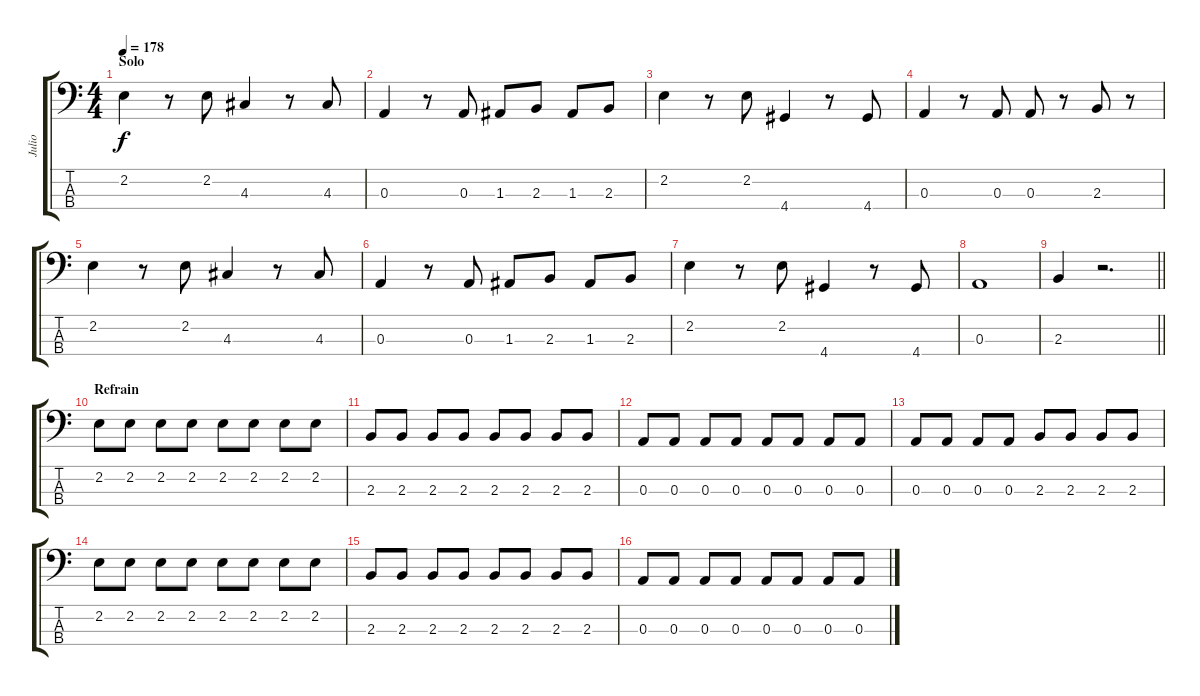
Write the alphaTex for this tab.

\track ("Julio" "Julio") {instrument electricbassfinger}
\staff {score tabs}
\tuning (G2 D2 A1 E1) {hide}
\ts (4 4)
\section ("" "Solo")
\tempo 178
\clef f4
\ks c
2.2.4{dy f} r.8 2.2.8 4.3.4 r.8 4.3.8 |
0.3.4 r.8 0.3.8 1.3.8 2.3.8 1.3.8 2.3.8 |
2.2.4 r.8 2.2.8 4.4.4 r.8 4.4.8 |
0.3.4 r.8 0.3.8 0.3.8 r.8 2.3.8 r.8 |
2.2.4 r.8 2.2.8 4.3.4 r.8 4.3.8 |
0.3.4 r.8 0.3.8 1.3.8 2.3.8 1.3.8 2.3.8 |
2.2.4 r.8 2.2.8 4.4.4 r.8 4.4.8 |
0.3.1 |
\barLineRight lightlight
2.3.4 r.2{d} |
\section ("" "Refrain")
2.2.8 2.2.8 2.2.8 2.2.8 2.2.8 2.2.8 2.2.8 2.2.8 |
2.3.8 2.3.8 2.3.8 2.3.8 2.3.8 2.3.8 2.3.8 2.3.8 |
0.3.8 0.3.8 0.3.8 0.3.8 0.3.8 0.3.8 0.3.8 0.3.8 |
0.3.8 0.3.8 0.3.8 0.3.8 2.3.8 2.3.8 2.3.8 2.3.8 |
2.2.8 2.2.8 2.2.8 2.2.8 2.2.8 2.2.8 2.2.8 2.2.8 |
2.3.8 2.3.8 2.3.8 2.3.8 2.3.8 2.3.8 2.3.8 2.3.8 |
0.3.8 0.3.8 0.3.8 0.3.8 0.3.8 0.3.8 0.3.8 0.3.8
